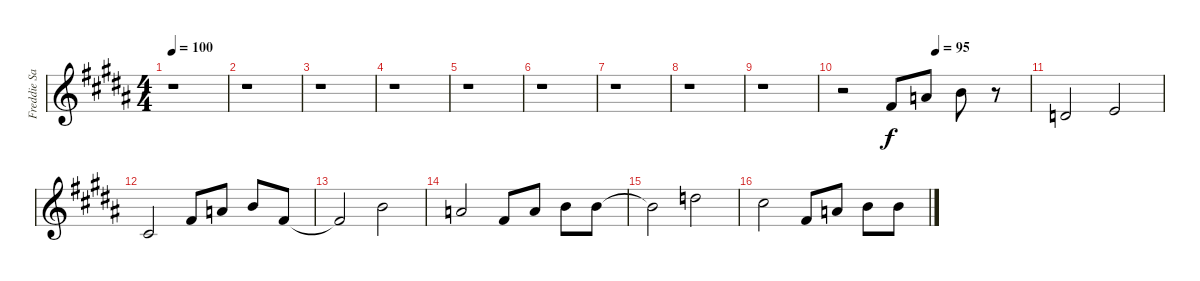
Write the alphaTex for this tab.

\track ("Freddie Salem Vocals" "Freddie Sa") {instrument tenorsax}
\staff {score}
\tuning (E4 B3 G3 D3 A2 E2) {hide}
\ts (4 4)
\tempo 100
\clef g2
\ks g#minor
r.1{dy f} |
r.1 |
r.1 |
r.1 |
r.1 |
r.1 |
r.1 |
r.1 |
r.1 |
\tempo (95 0.5)
r.2 7.2.8 10.2.8 7.1.8 r.8 |
7.3.2 9.3.2 |
6.3.2 7.2.8 10.2.8 7.1.8 7.2.8 |
7.2{t}.2 7.1.2 |
10.2.2 7.2.8 10.2.8 7.1.8 7.1.8 |
7.1{t}.2 10.1.2 |
9.1.2 7.2.8 10.2.8 7.1.8 7.1.8
